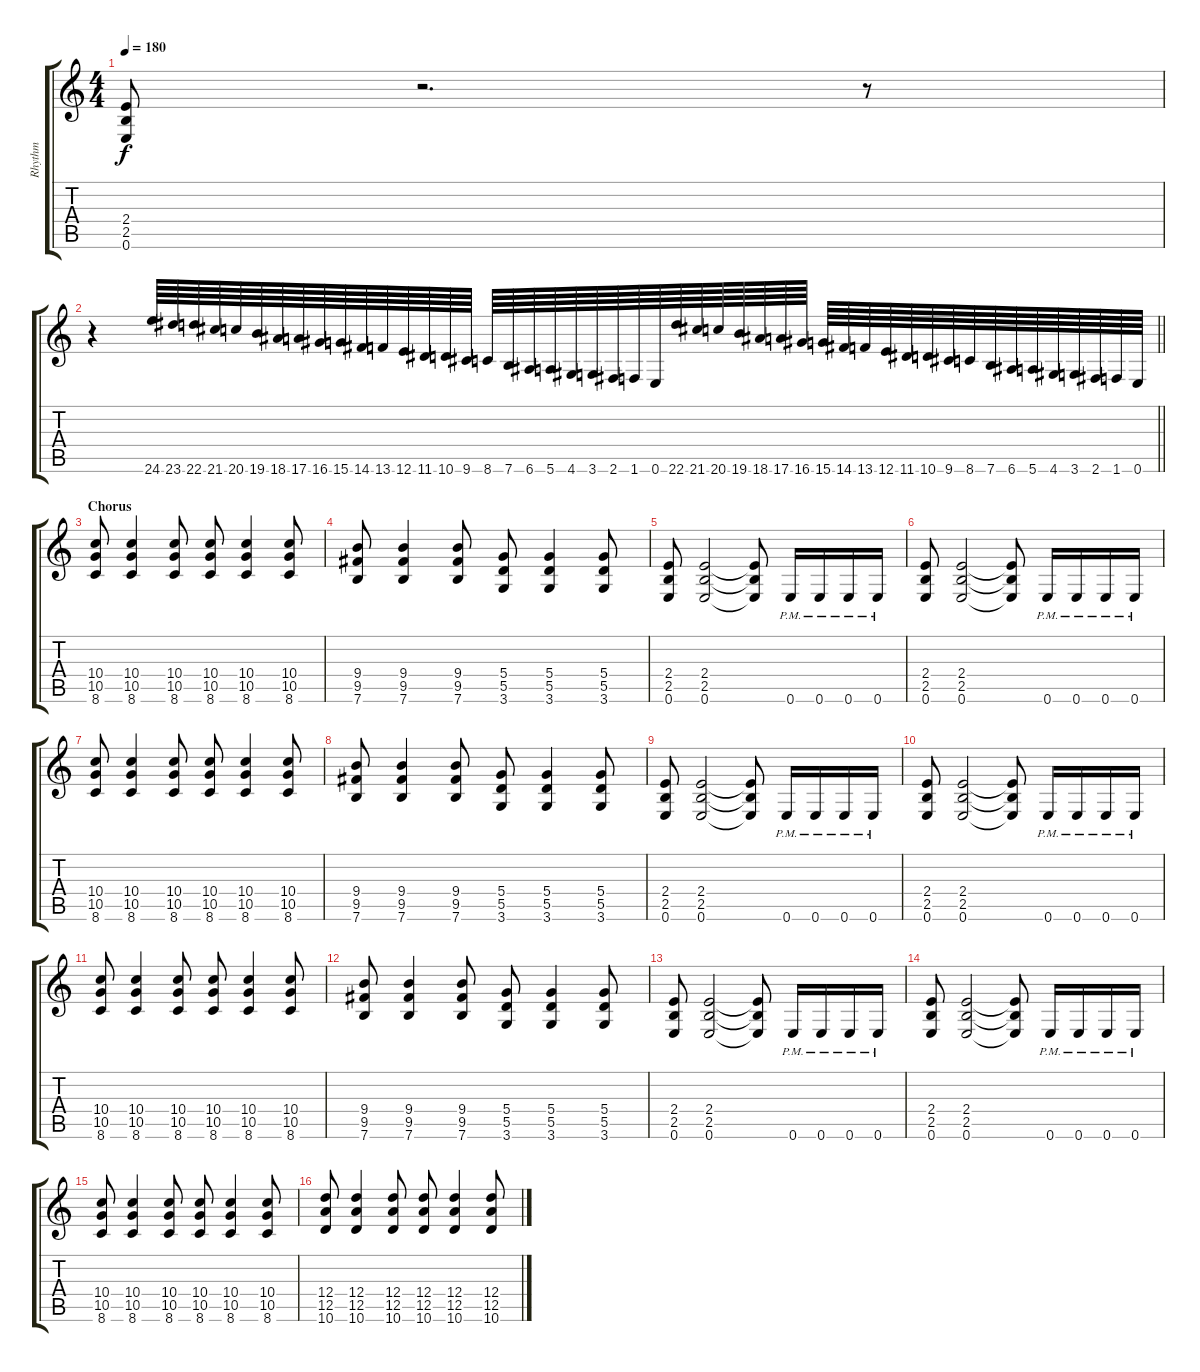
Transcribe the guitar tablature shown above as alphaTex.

\track ("Rhythm" "Rhythm") {instrument distortionguitar}
\staff {score tabs}
\tuning (E4 B3 G3 D3 A2 E2) {hide}
\ts (4 4)
\tempo 180
\clef g2
\ks c
(2.4 2.5 0.6).8{dy f} r.2{d} r.8 |
\barLineRight lightlight
r.4 24.6.64 23.6.64 22.6.64 21.6.64 20.6.64 19.6.64 18.6.64 17.6.64 16.6.64 15.6.64 14.6.64 13.6.64 12.6.64 11.6.64 10.6.64 9.6.64 8.6.64 7.6.64 6.6.64 5.6.64 4.6.64 3.6.64 2.6.64 1.6.64 0.6.64 22.6.64 21.6.64 20.6.64 19.6.64 18.6.64 17.6.64 16.6.64 15.6.64 14.6.64 13.6.64 12.6.64 11.6.64 10.6.64 9.6.64 8.6.64 7.6.64 6.6.64 5.6.64 4.6.64 3.6.64 2.6.64 1.6.64 0.6.64 |
\section ("" "Chorus")
(10.4 10.5 8.6).8 (10.4 10.5 8.6).4 (10.4 10.5 8.6).8 (10.4 10.5 8.6).8 (10.4 10.5 8.6).4 (10.4 10.5 8.6).8 |
(9.4 9.5 7.6).8 (9.4 9.5 7.6).4 (9.4 9.5 7.6).8 (5.4 5.5 3.6).8 (5.4 5.5 3.6).4 (5.4 5.5 3.6).8 |
(2.4 2.5 0.6).8 (2.4 2.5 0.6).2 (2.4{t} 2.5{t} 0.6{t}).8 0.6{pm}.16 0.6{pm}.16 0.6{pm}.16 0.6{pm}.16 |
(2.4 2.5 0.6).8 (2.4 2.5 0.6).2 (2.4{t} 2.5{t} 0.6{t}).8 0.6{pm}.16 0.6{pm}.16 0.6{pm}.16 0.6{pm}.16 |
(10.4 10.5 8.6).8 (10.4 10.5 8.6).4 (10.4 10.5 8.6).8 (10.4 10.5 8.6).8 (10.4 10.5 8.6).4 (10.4 10.5 8.6).8 |
(9.4 9.5 7.6).8 (9.4 9.5 7.6).4 (9.4 9.5 7.6).8 (5.4 5.5 3.6).8 (5.4 5.5 3.6).4 (5.4 5.5 3.6).8 |
(2.4 2.5 0.6).8 (2.4 2.5 0.6).2 (2.4{t} 2.5{t} 0.6{t}).8 0.6{pm}.16 0.6{pm}.16 0.6{pm}.16 0.6{pm}.16 |
(2.4 2.5 0.6).8 (2.4 2.5 0.6).2 (2.4{t} 2.5{t} 0.6{t}).8 0.6{pm}.16 0.6{pm}.16 0.6{pm}.16 0.6{pm}.16 |
(10.4 10.5 8.6).8 (10.4 10.5 8.6).4 (10.4 10.5 8.6).8 (10.4 10.5 8.6).8 (10.4 10.5 8.6).4 (10.4 10.5 8.6).8 |
(9.4 9.5 7.6).8 (9.4 9.5 7.6).4 (9.4 9.5 7.6).8 (5.4 5.5 3.6).8 (5.4 5.5 3.6).4 (5.4 5.5 3.6).8 |
(2.4 2.5 0.6).8 (2.4 2.5 0.6).2 (2.4{t} 2.5{t} 0.6{t}).8 0.6{pm}.16 0.6{pm}.16 0.6{pm}.16 0.6{pm}.16 |
(2.4 2.5 0.6).8 (2.4 2.5 0.6).2 (2.4{t} 2.5{t} 0.6{t}).8 0.6{pm}.16 0.6{pm}.16 0.6{pm}.16 0.6{pm}.16 |
(10.4 10.5 8.6).8 (10.4 10.5 8.6).4 (10.4 10.5 8.6).8 (10.4 10.5 8.6).8 (10.4 10.5 8.6).4 (10.4 10.5 8.6).8 |
(12.4 12.5 10.6).8 (12.4 12.5 10.6).4 (12.4 12.5 10.6).8 (12.4 12.5 10.6).8 (12.4 12.5 10.6).4 (12.4 12.5 10.6).8
